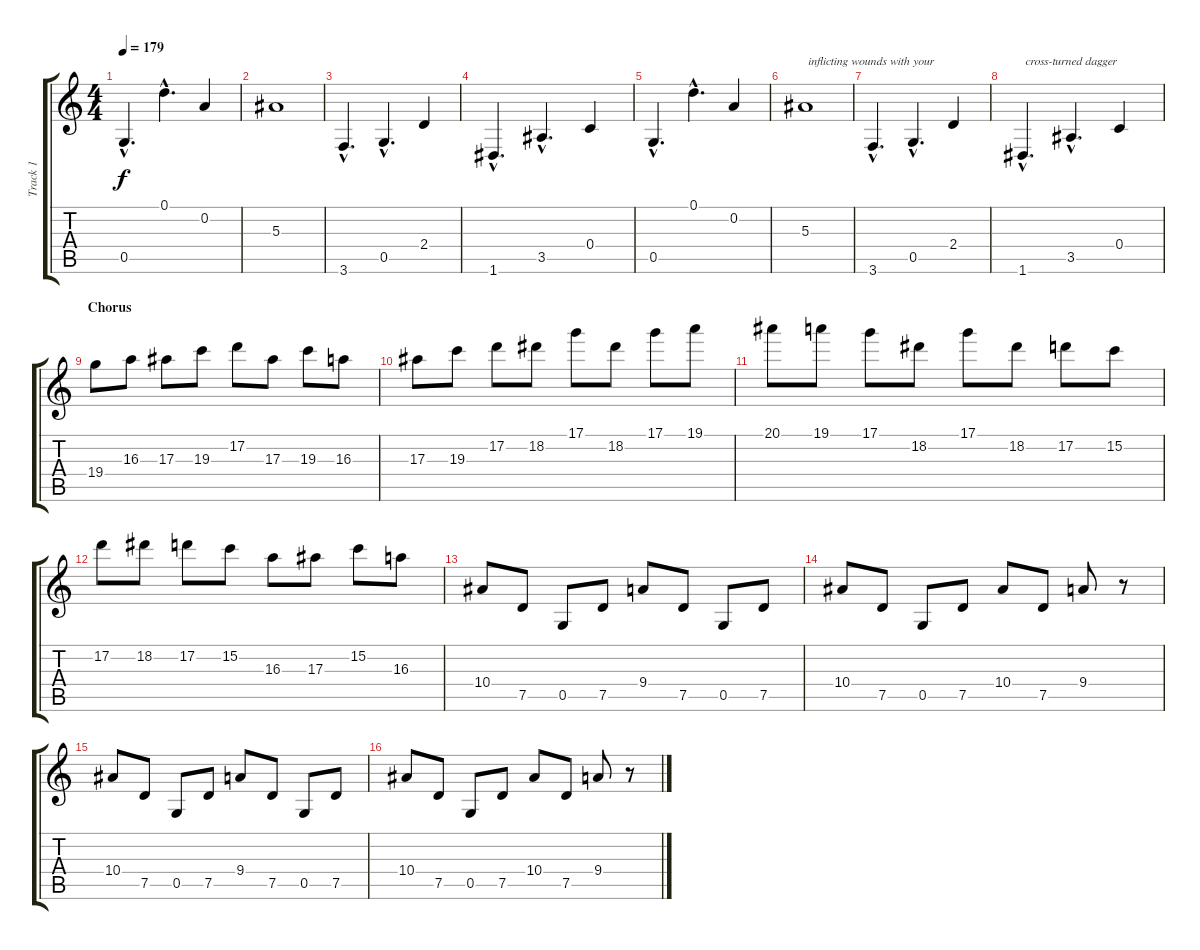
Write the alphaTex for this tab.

\track ("Track 1" "Track 1") {instrument distortionguitar}
\staff {score tabs}
\tuning (D4 A3 F3 C3 G2 D2) {hide}
\ts (4 4)
\tempo 179
\clef g2
\ks c
0.5{hac}.4{d dy f} 0.1{hac}.4{d} 0.2.4 |
5.3.1 |
3.6{hac}.4{d} 0.5{hac}.4{d} 2.4.4 |
1.6{hac}.4{d} 3.5{hac}.4{d} 0.4.4 |
0.5{hac}.4{d} 0.1{hac}.4{d} 0.2.4 |
5.3.1{txt " inflicting wounds with your"} |
3.6{hac}.4{d} 0.5{hac}.4{d} 2.4.4 |
1.6{hac}.4{d txt " cross-turned dagger"} 3.5{hac}.4{d} 0.4.4 |
\section ("" "Chorus")
19.4.8 16.3.8 17.3.8 19.3.8 17.2.8 17.3.8 19.3.8 16.3.8 |
17.3.8 19.3.8 17.2.8 18.2.8 17.1.8 18.2.8 17.1.8 19.1.8 |
20.1.8 19.1.8 17.1.8 18.2.8 17.1.8 18.2.8 17.2.8 15.2.8 |
17.2.8 18.2.8 17.2.8 15.2.8 16.3.8 17.3.8 15.2.8 16.3.8 |
10.4.8 7.5.8 0.5.8 7.5.8 9.4.8 7.5.8 0.5.8 7.5.8 |
10.4.8 7.5.8 0.5.8 7.5.8 10.4.8 7.5.8 9.4.8 r.8 |
10.4.8 7.5.8 0.5.8 7.5.8 9.4.8 7.5.8 0.5.8 7.5.8 |
10.4.8 7.5.8 0.5.8 7.5.8 10.4.8 7.5.8 9.4.8 r.8
